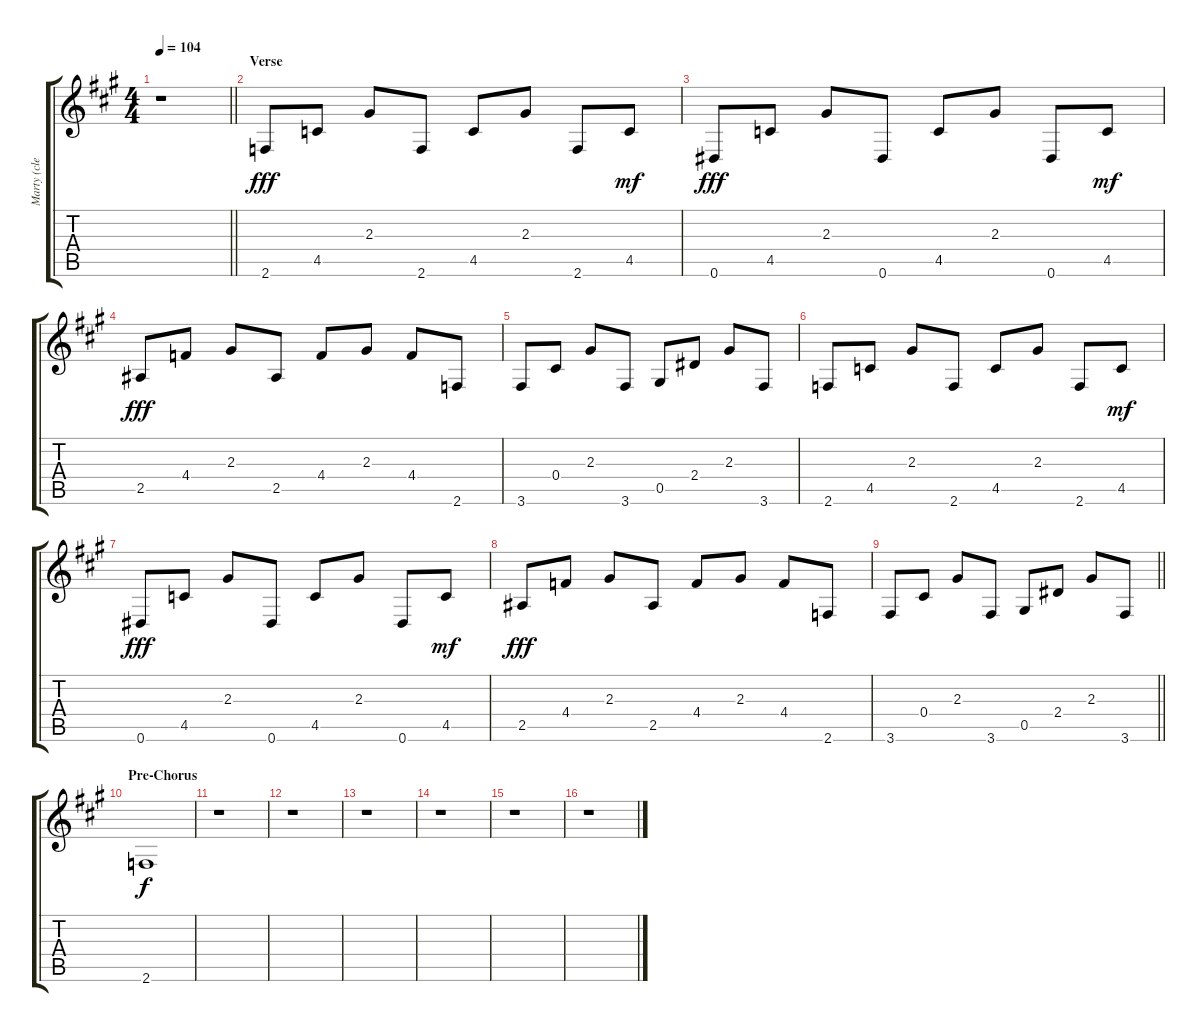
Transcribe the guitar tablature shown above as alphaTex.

\track ("Marty (clean)" "Marty (cle") {mute instrument acousticguitarnylon}
\staff {score tabs}
\tuning (Eb4 Bb3 Gb3 Db3 Ab2 Eb2) {hide}
\ts (4 4)
\tempo 104
\clef g2
\barLineRight lightlight
\ks a
r.1{dy fff} |
\section ("" "Verse")
2.6.8{volume 6 balance 16} 4.5.8 2.3.8 2.6.8 4.5.8 2.3.8 2.6.8 4.5.8{dy mf} |
0.6.8{dy fff} 4.5.8 2.3.8 0.6.8 4.5.8 2.3.8 0.6.8 4.5.8{dy mf} |
2.5.8{dy fff} 4.4.8 2.3.8 2.5.8 4.4.8 2.3.8 4.4.8 2.6.8 |
3.6.8 0.4.8 2.3.8 3.6.8 0.5.8 2.4.8 2.3.8 3.6.8 |
2.6.8 4.5.8 2.3.8 2.6.8 4.5.8 2.3.8 2.6.8 4.5.8{dy mf} |
0.6.8{dy fff} 4.5.8 2.3.8 0.6.8 4.5.8 2.3.8 0.6.8 4.5.8{dy mf} |
2.5.8{dy fff} 4.4.8 2.3.8 2.5.8 4.4.8 2.3.8 4.4.8 2.6.8 |
\barLineRight lightlight
3.6.8 0.4.8 2.3.8 3.6.8 0.5.8 2.4.8 2.3.8 3.6.8 |
\section ("" "Pre-Chorus")
2.6.1{dy f} |
r.1{balance 8} |
r.1 |
r.1 |
r.1 |
r.1 |
r.1
